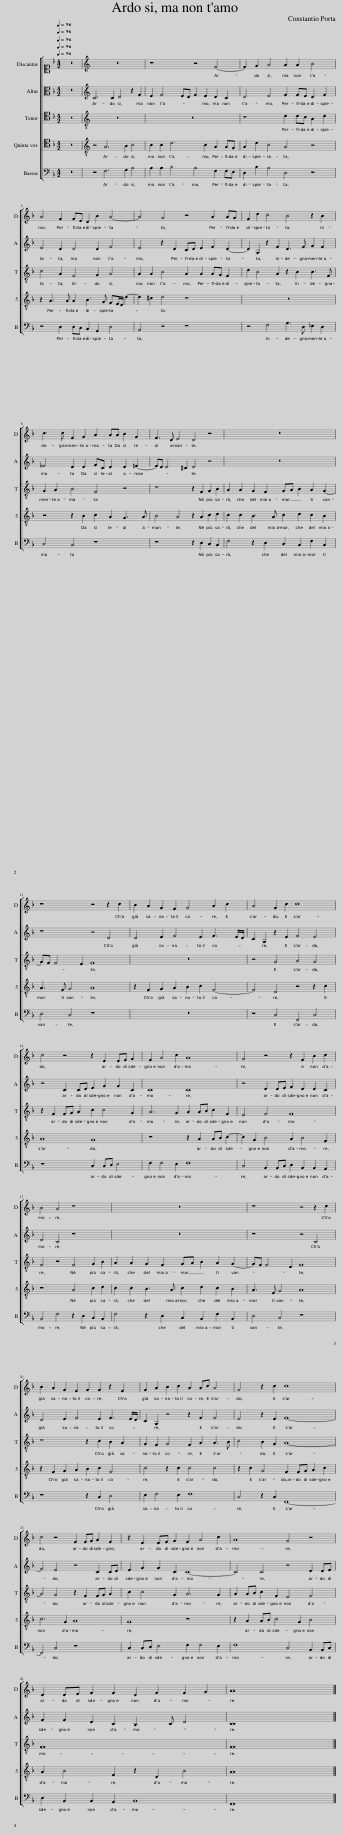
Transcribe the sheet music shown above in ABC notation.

X:1
%%score [ 1 2 [ 3 4 ] 5 ]
L:1/8
Q:1/4=96
M:4/2
I:linebreak $
K:F
V:1 alto1
V:2 alto
V:3 tenor
V:4 tenor
V:5 bass
V:1
 z16 | z16 | z8 z4 F4- | F2 G2 A4 A2 A2 B4 |$ A4 F2 FE D2 B2 A4- | %5
 A4 G4 z4 A2 AG | F2 d2 c4 B4 z2 B2 |$ c3 c F2 G2 A2 AA B2 G2 | F3 D E4 D4 z4 | z16 |$ %10
 z8 z4 z2 c2 | B2 A2 G2 F2 G4 A2 c2 | A4 G2 c2 c8 |$ c4 z4 z2 E2 EF G2 | F2 A4 c2 A8 | %15
 G4 z4 z2 F2 B2 c2 |$ B4 A4 z8 | z16 | z8 z4 z2 c2 |$ B2 A2 G2 F2 G2 G2 z2 F2 | %20
 G2 A2 B2 c2 A2 Ac A4 | G4 z2 c2 c8 |$ c4 z4 F2 FG A2 F2 | z2 E2 EF G2 F2 A4 c2 | A8 G4 z4 |$ %25
 D2 DE F2 F2 D2 F2 F2 G2 | A16 |] %27
V:2
 z16 | C6 C2 D4 z2 F2 | E2 F4 ED F2 E2 D2 C2 | D4 E4 F2 FE D2 F2 |$ E4 D2 D4 D2 F4 | %5
 E4 z2 D2 CD E2 F2 D2- | D2 G,2 z2 F2 D3 F G2 F2 |$ _E4 D2 D2 FC D2 D2 =E2- | ED D4 ^C2 D4 z4 | z16 |$ %10
 z8 z4 D4 | D4 E2 F4 E2 F3 E/D/ | C2 A,2 z2 E2 F4 E4 |$ z4 C2 CD E2 G2 G2 C2 | C8 C8 | %15
 z4 D2 DE F2 D2 D2 C2 |$ D4 C4 z8 | z16 | z8 z4 C4 |$ D4 E2 F4 E2 F3 E/D/ | %20
 C2 A,2 z4 z2 F2 F4 | E4 z2 E2 F8- |$ F4 E4 z4 C2 CD | E2 G2 G2 C2 C8- | C4 C4 z4 D2 DE |$ %25
 F2 F2 D2 C2 B,3 C D4 | C16 |] %27
V:3
 z16 | z16 | z16 | z8 D2 DC B,2 D2 |$ C4 A,2 F,4 G,2 A,4 | %5
 A,2 A,2 B,4 A,2 A,2 A,G, F,2 | D2 B,4 A,2 z2 B,2 B,3 F, |$ G,2 A,2 B,4 F,4 z4 | z8 z2 F,2 G,2 B,2 | A,2 A,2 G,2 F,2 G,A, B,2 A,2 G,2- |$ %10
 G,F, F,4 E,2 F,8 | z16 | z4 G,4 A,4 G,4 |$ z2 F,2 F,G, A,2 C2 C4 G,2 | A,6 G,2 A,2 A,B, C2 F,2 | %15
 E,4 F,4 F,8 |$ F,4 z4 F,4 G,2 B,2 | A,2 A,2 G,2 F,2 G,A, B,2 A,2 G,2- | G,F, F,4 E,2 F,8 |$ z8 z2 C2 B,2 A,2 | %20
 G,2 F,2 G,4 F,2 A,2 A,3 B, | C4 B,2 G,2 A,8- |$ A,4 G,4 z2 F,2 F,G, A,2 | C2 C4 G,2 A,6 G,2 | A,2 A,B, C2 F,2 E,4 F,4 |$ %25
 F,16 | F,16 |] %27
V:4
 z16 | z4 A,6 B,2 C4 | C2 C2 D6 C2 A,2 A,G, | A,2 D2 C4 A,4 z4 |$ z2 A,3 A, A,2 B,3 G, F,E,/D,/ D2- | %5
 D2 ^C2 D4 z8 | z16 |$ z4 z2 B,2 C2 A,2 G,3 A, | B,4 A,4 z2 A,2 C2 D2 | C2 C2 B,3 A, C2 D2 C2 B,2 |$ %10
 A,3 F, G,4 A,8 | z2 F,2 G,2 A,2 B,2 C2 F,4- | F,4 E,4 z4 z2 C2 |$ A,8 G,8 | z8 z2 A,2 A,B, C2- | %15
 C2 G,2 B,4 A,2 B,4 F,2 |$ z8 A,4 C2 D2 | C2 C2 B,3 A, C2 D2 C2 B,2 | A,3 F, G,4 A,8 |$ z2 F,2 G,2 A,2 B,2 C2 F,4 | %20
 C4 z2 C2 C4 C4 | z2 C2 G,4 F,2 F,G, A,2 C2 |$ C6 G,2 A,8 | G,8 z8 | z2 A,2 A,B, C4 G,2 B,4 |$ %25
 A,2 B,4 F,2 z2 D,2 B,4 | A,16 |] %27
V:5
 z16 | z4 F,6 G,2 A,4 | A,2 A,2 B,4 A,4 F,2 F,E, | D,2 B,2 A,4 D,4 z4 |$ z4 D,2 D,C, B,,2 G,,2 D,4 | %5
 A,,4 z4 z8 | z4 F,4 G,3 D, _E,2 D,2 |$ C,4 B,,4 z8 | z8 z2 D,2 C,2 B,,2 | F,4 z2 D,2 C,2 B,,2 F,2 B,,2 |$ %10
 D,4 C,4 z8 | z16 | z4 C,4 F,,4 C,4 |$ z8 C,2 C,D, E,4 | F,2 F,4 E,2 F,8 | %15
 C,4 B,,2 B,,C, D,2 B,,2 B,,2 A,,2 |$ B,,4 F,4 z2 D,2 C,2 B,,2 | F,4 z2 D,2 C,2 B,,2 F,2 B,,2 | D,4 C,4 z8 |$ z8 z2 C,2 D,4 | %20
 E,2 F,4 E,2 F,8 | C,4 z2 C,2 F,,8- |$ F,,4 C,4 z8 | C,2 C,D, E,4 F,2 F,4 E,2 | F,8 C,4 B,,2 B,,C, |$ %25
 D,2 B,,2 B,,2 A,,2 B,,8 | F,,16 |] %27
